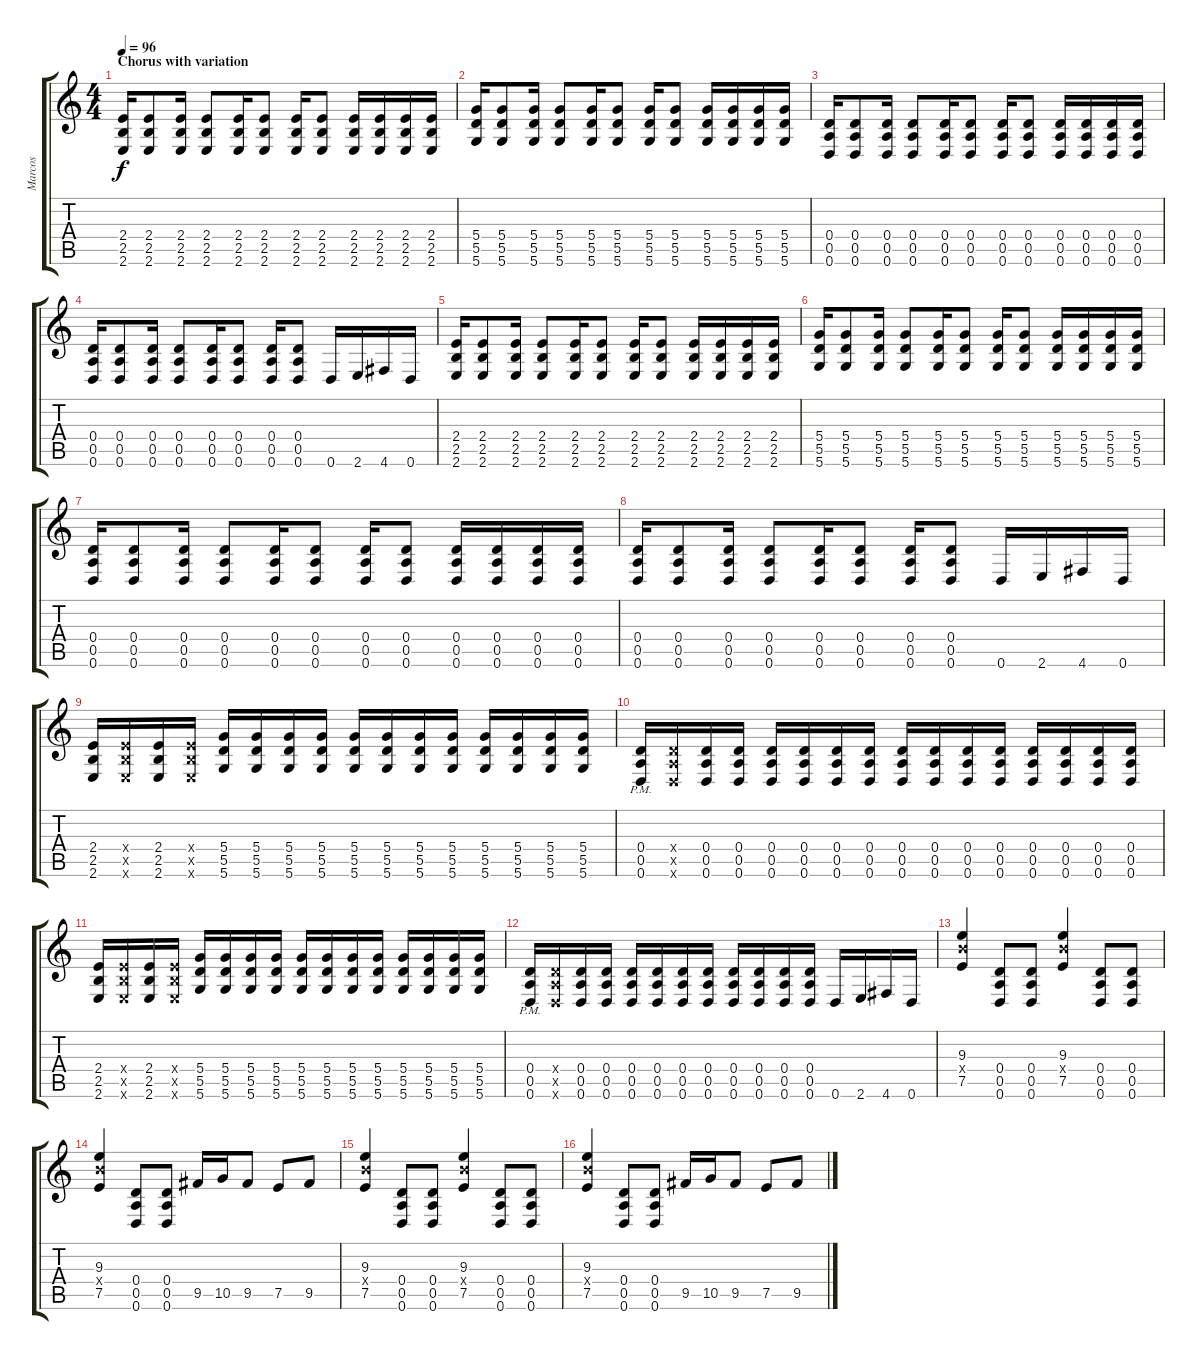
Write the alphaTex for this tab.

\track ("Marcos" "Marcos") {instrument distortionguitar}
\staff {score tabs}
\tuning (E4 B3 G3 D3 A2 D2) {hide}
\ts (4 4)
\section ("" "Chorus with variation")
\tempo 96
\clef g2
\ks c
(2.4 2.5 2.6).16{dy f instrument distortionguitar} (2.4 2.5 2.6).8 (2.4 2.5 2.6).16 (2.4 2.5 2.6).8 (2.4 2.5 2.6).16 (2.4 2.5 2.6).8 (2.4 2.5 2.6).16 (2.4 2.5 2.6).8 (2.4 2.5 2.6).16 (2.4 2.5 2.6).16 (2.4 2.5 2.6).16 (2.4 2.5 2.6).16 |
(5.4 5.5 5.6).16 (5.4 5.5 5.6).8 (5.4 5.5 5.6).16 (5.4 5.5 5.6).8 (5.4 5.5 5.6).16 (5.4 5.5 5.6).8 (5.4 5.5 5.6).16 (5.4 5.5 5.6).8 (5.4 5.5 5.6).16 (5.4 5.5 5.6).16 (5.4 5.5 5.6).16 (5.4 5.5 5.6).16 |
(0.4 0.5 0.6).16 (0.4 0.5 0.6).8 (0.4 0.5 0.6).16 (0.4 0.5 0.6).8 (0.4 0.5 0.6).16 (0.4 0.5 0.6).8 (0.4 0.5 0.6).16 (0.4 0.5 0.6).8 (0.4 0.5 0.6).16 (0.4 0.5 0.6).16 (0.4 0.5 0.6).16 (0.4 0.5 0.6).16 |
(0.4 0.5 0.6).16 (0.4 0.5 0.6).8 (0.4 0.5 0.6).16 (0.4 0.5 0.6).8 (0.4 0.5 0.6).16 (0.4 0.5 0.6).8 (0.4 0.5 0.6).16 (0.4 0.5 0.6).8 0.6.16 2.6.16 4.6.16 0.6.16 |
(2.4 2.5 2.6).16 (2.4 2.5 2.6).8 (2.4 2.5 2.6).16 (2.4 2.5 2.6).8 (2.4 2.5 2.6).16 (2.4 2.5 2.6).8 (2.4 2.5 2.6).16 (2.4 2.5 2.6).8 (2.4 2.5 2.6).16 (2.4 2.5 2.6).16 (2.4 2.5 2.6).16 (2.4 2.5 2.6).16 |
(5.4 5.5 5.6).16 (5.4 5.5 5.6).8 (5.4 5.5 5.6).16 (5.4 5.5 5.6).8 (5.4 5.5 5.6).16 (5.4 5.5 5.6).8 (5.4 5.5 5.6).16 (5.4 5.5 5.6).8 (5.4 5.5 5.6).16 (5.4 5.5 5.6).16 (5.4 5.5 5.6).16 (5.4 5.5 5.6).16 |
(0.4 0.5 0.6).16 (0.4 0.5 0.6).8 (0.4 0.5 0.6).16 (0.4 0.5 0.6).8 (0.4 0.5 0.6).16 (0.4 0.5 0.6).8 (0.4 0.5 0.6).16 (0.4 0.5 0.6).8 (0.4 0.5 0.6).16 (0.4 0.5 0.6).16 (0.4 0.5 0.6).16 (0.4 0.5 0.6).16 |
(0.4 0.5 0.6).16 (0.4 0.5 0.6).8 (0.4 0.5 0.6).16 (0.4 0.5 0.6).8 (0.4 0.5 0.6).16 (0.4 0.5 0.6).8 (0.4 0.5 0.6).16 (0.4 0.5 0.6).8 0.6.16 2.6.16 4.6.16 0.6.16 |
(2.4 2.5 2.6).16 (2.4{x} 2.5{x} 2.6{x}).16 (2.4 2.5 2.6).16 (2.4{x} 2.5{x} 2.6{x}).16 (5.4 5.5 5.6).16 (5.4 5.5 5.6).16 (5.4 5.5 5.6).16 (5.4 5.5 5.6).16 (5.4 5.5 5.6).16 (5.4 5.5 5.6).16 (5.4 5.5 5.6).16 (5.4 5.5 5.6).16 (5.4 5.5 5.6).16 (5.4 5.5 5.6).16 (5.4 5.5 5.6).16 (5.4 5.5 5.6).16 |
(0.4{pm} 0.5{pm} 0.6{pm}).16 (0.4{x} 0.5{x} 0.6{x}).16 (0.4 0.5 0.6).16 (0.4 0.5 0.6).16 (0.4 0.5 0.6).16 (0.4 0.5 0.6).16 (0.4 0.5 0.6).16 (0.4 0.5 0.6).16 (0.4 0.5 0.6).16 (0.4 0.5 0.6).16 (0.4 0.5 0.6).16 (0.4 0.5 0.6).16 (0.4 0.5 0.6).16 (0.4 0.5 0.6).16 (0.4 0.5 0.6).16 (0.4 0.5 0.6).16 |
(2.4 2.5 2.6).16 (2.4{x} 2.5{x} 2.6{x}).16 (2.4 2.5 2.6).16 (2.4{x} 2.5{x} 2.6{x}).16 (5.4 5.5 5.6).16 (5.4 5.5 5.6).16 (5.4 5.5 5.6).16 (5.4 5.5 5.6).16 (5.4 5.5 5.6).16 (5.4 5.5 5.6).16 (5.4 5.5 5.6).16 (5.4 5.5 5.6).16 (5.4 5.5 5.6).16 (5.4 5.5 5.6).16 (5.4 5.5 5.6).16 (5.4 5.5 5.6).16 |
(0.4{pm} 0.5{pm} 0.6{pm}).16 (0.4{x} 0.5{x} 0.6{x}).16 (0.4 0.5 0.6).16 (0.4 0.5 0.6).16 (0.4 0.5 0.6).16 (0.4 0.5 0.6).16 (0.4 0.5 0.6).16 (0.4 0.5 0.6).16 (0.4 0.5 0.6).16 (0.4 0.5 0.6).16 (0.4 0.5 0.6).16 (0.4 0.5 0.6).16 0.6.16 2.6.16 4.6.16 0.6.16 |
(9.3 9.4{x} 7.5).4{instrument distortionguitar} (0.4 0.5 0.6).8 (0.4 0.5 0.6).8 (9.3 9.4{x} 7.5).4 (0.4 0.5 0.6).8 (0.4 0.5 0.6).8 |
(9.3 9.4{x} 7.5).4 (0.4 0.5 0.6).8 (0.4 0.5 0.6).8 9.5.16 10.5.16 9.5.8 7.5.8 9.5.8 |
(9.3 9.4{x} 7.5).4 (0.4 0.5 0.6).8 (0.4 0.5 0.6).8 (9.3 9.4{x} 7.5).4 (0.4 0.5 0.6).8 (0.4 0.5 0.6).8 |
(9.3 9.4{x} 7.5).4 (0.4 0.5 0.6).8 (0.4 0.5 0.6).8 9.5.16 10.5.16 9.5.8 7.5.8 9.5.8
